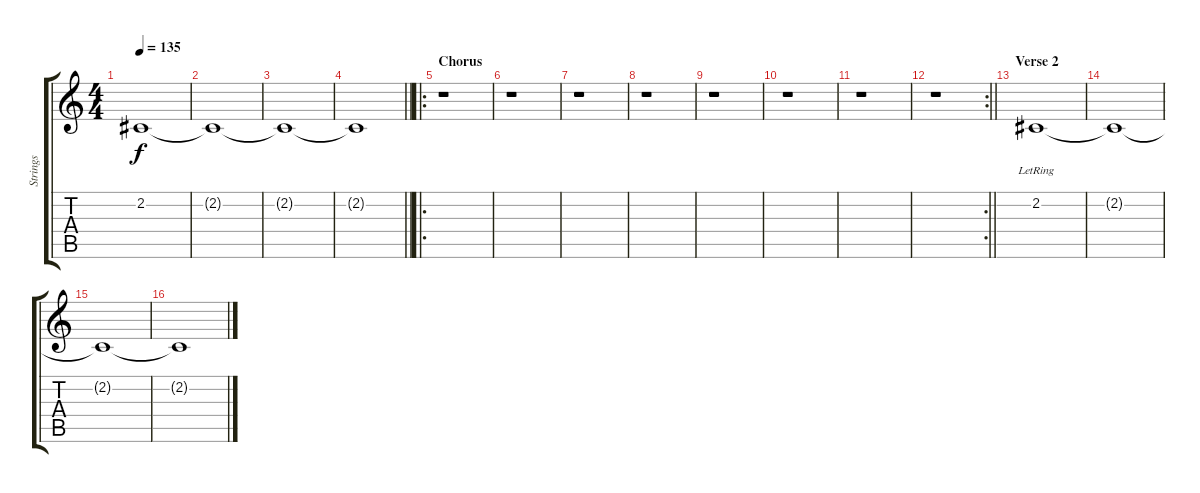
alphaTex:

\track ("Strings" "Strings") {instrument synthstrings2}
\staff {score tabs}
\tuning (E4 B3 G3 D3 A2 E2) {hide}
\ts (4 4)
\tempo 135
\clef g2
\ks c
2.2{t}.1{dy f} |
2.2{t}.1 |
2.2{t}.1 |
\barLineRight lightlight
2.2{t}.1 |
\ro
\section ("" "Chorus")
r.1 |
r.1 |
r.1 |
r.1 |
r.1 |
r.1 |
r.1 |
\rc 2
\barLineRight lightlight
r.1 |
\section ("" "Verse 2")
2.2{lr}.1 |
2.2{t}.1 |
2.2{t}.1 |
2.2{t}.1
